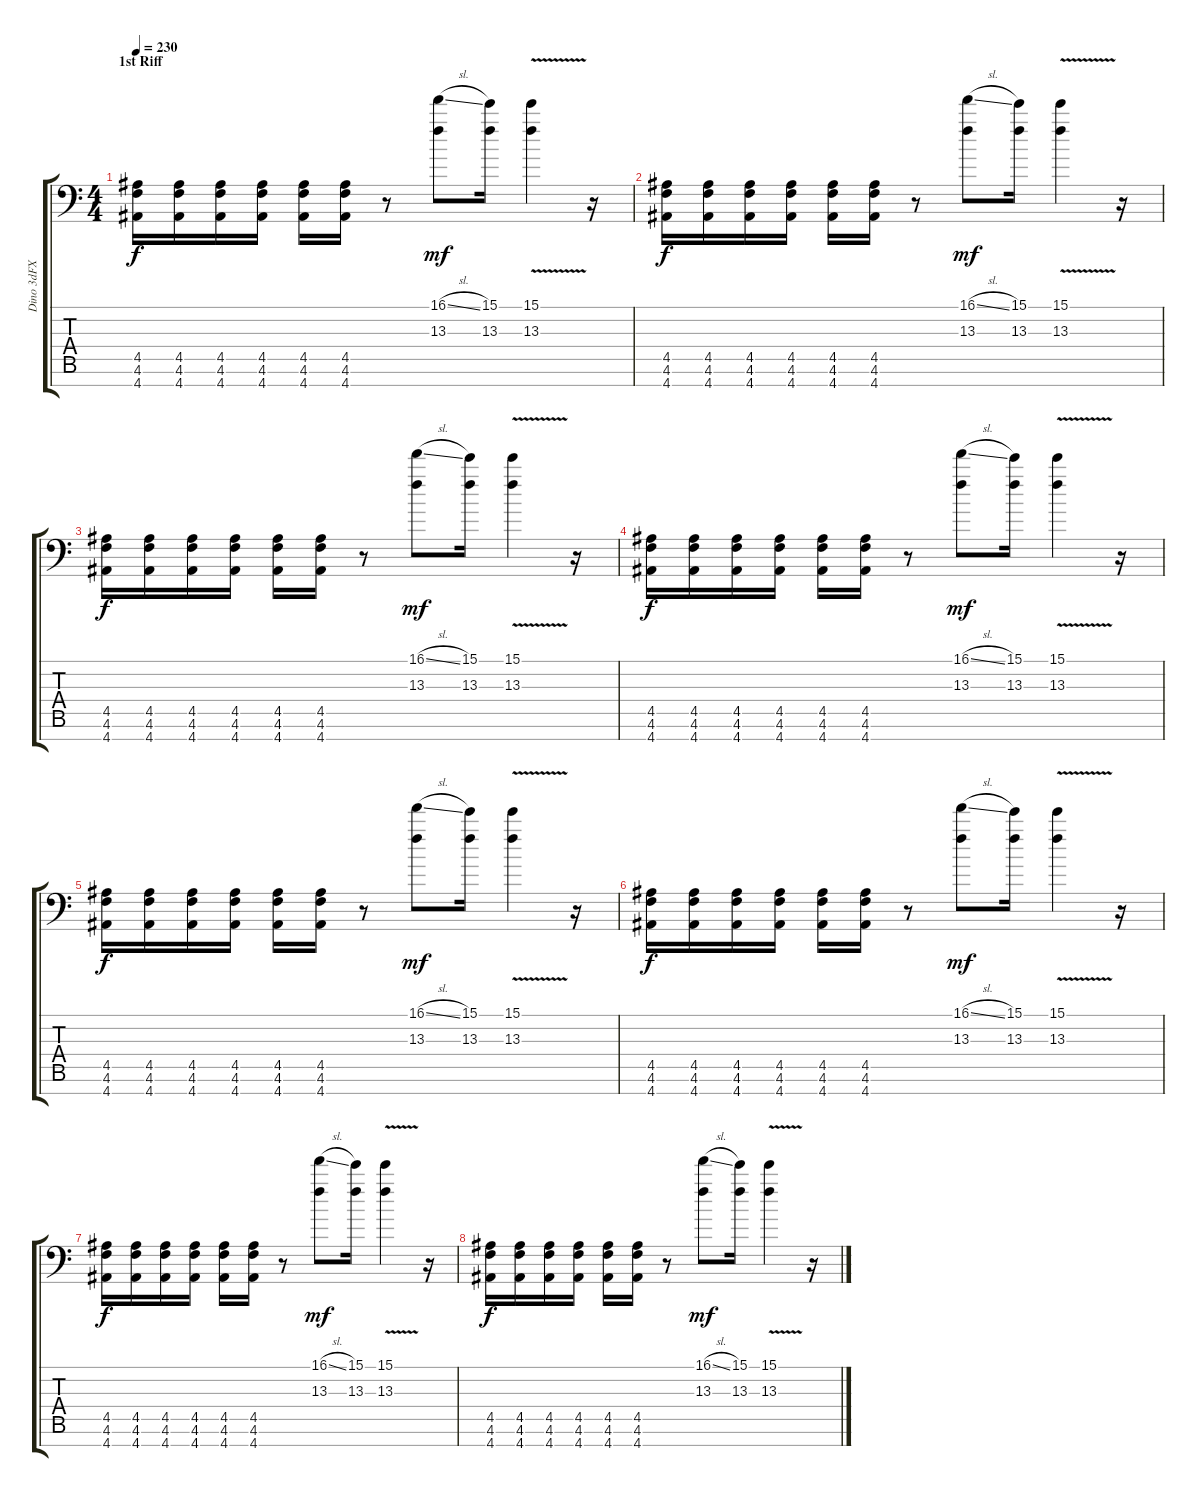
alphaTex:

\track ("Dino 3dFX" "Dino 3dFX") {instrument distortionguitar}
\staff {score tabs}
\tuning (Db4 Ab3 E3 B2 Gb2 Db2 Gb1) {hide}
\ts (4 4)
\section ("" "1st Riff")
\tempo 230
\clef f4
\ks c
(4.5 4.6 4.7).16{dy f instrument distortionguitar} (4.5 4.6 4.7).16 (4.5 4.6 4.7).16 (4.5 4.6 4.7).16 (4.5 4.6 4.7).16 (4.5 4.6 4.7).16 r.8 (16.1{sl} 13.3).8{dy mf} (15.1 13.3).16 (15.1{v} 13.3).4 r.16 |
(4.5 4.6 4.7).16{dy f} (4.5 4.6 4.7).16 (4.5 4.6 4.7).16 (4.5 4.6 4.7).16 (4.5 4.6 4.7).16 (4.5 4.6 4.7).16 r.8 (16.1{sl} 13.3).8{dy mf} (15.1 13.3).16 (15.1{v} 13.3).4 r.16 |
(4.5 4.6 4.7).16{dy f} (4.5 4.6 4.7).16 (4.5 4.6 4.7).16 (4.5 4.6 4.7).16 (4.5 4.6 4.7).16 (4.5 4.6 4.7).16 r.8 (16.1{sl} 13.3).8{dy mf} (15.1 13.3).16 (15.1{v} 13.3).4 r.16 |
(4.5 4.6 4.7).16{dy f} (4.5 4.6 4.7).16 (4.5 4.6 4.7).16 (4.5 4.6 4.7).16 (4.5 4.6 4.7).16 (4.5 4.6 4.7).16 r.8 (16.1{sl} 13.3).8{dy mf} (15.1 13.3).16 (15.1{v} 13.3).4 r.16 |
(4.5 4.6 4.7).16{dy f} (4.5 4.6 4.7).16 (4.5 4.6 4.7).16 (4.5 4.6 4.7).16 (4.5 4.6 4.7).16 (4.5 4.6 4.7).16 r.8 (16.1{sl} 13.3).8{dy mf} (15.1 13.3).16 (15.1{v} 13.3).4 r.16 |
(4.5 4.6 4.7).16{dy f} (4.5 4.6 4.7).16 (4.5 4.6 4.7).16 (4.5 4.6 4.7).16 (4.5 4.6 4.7).16 (4.5 4.6 4.7).16 r.8 (16.1{sl} 13.3).8{dy mf} (15.1 13.3).16 (15.1{v} 13.3).4 r.16 |
(4.5 4.6 4.7).16{dy f} (4.5 4.6 4.7).16 (4.5 4.6 4.7).16 (4.5 4.6 4.7).16 (4.5 4.6 4.7).16 (4.5 4.6 4.7).16 r.8 (16.1{sl} 13.3).8{dy mf} (15.1 13.3).16 (15.1{v} 13.3).4 r.16 |
(4.5 4.6 4.7).16{dy f} (4.5 4.6 4.7).16 (4.5 4.6 4.7).16 (4.5 4.6 4.7).16 (4.5 4.6 4.7).16 (4.5 4.6 4.7).16 r.8 (16.1{sl} 13.3).8{dy mf} (15.1 13.3).16 (15.1{v} 13.3).4 r.16
